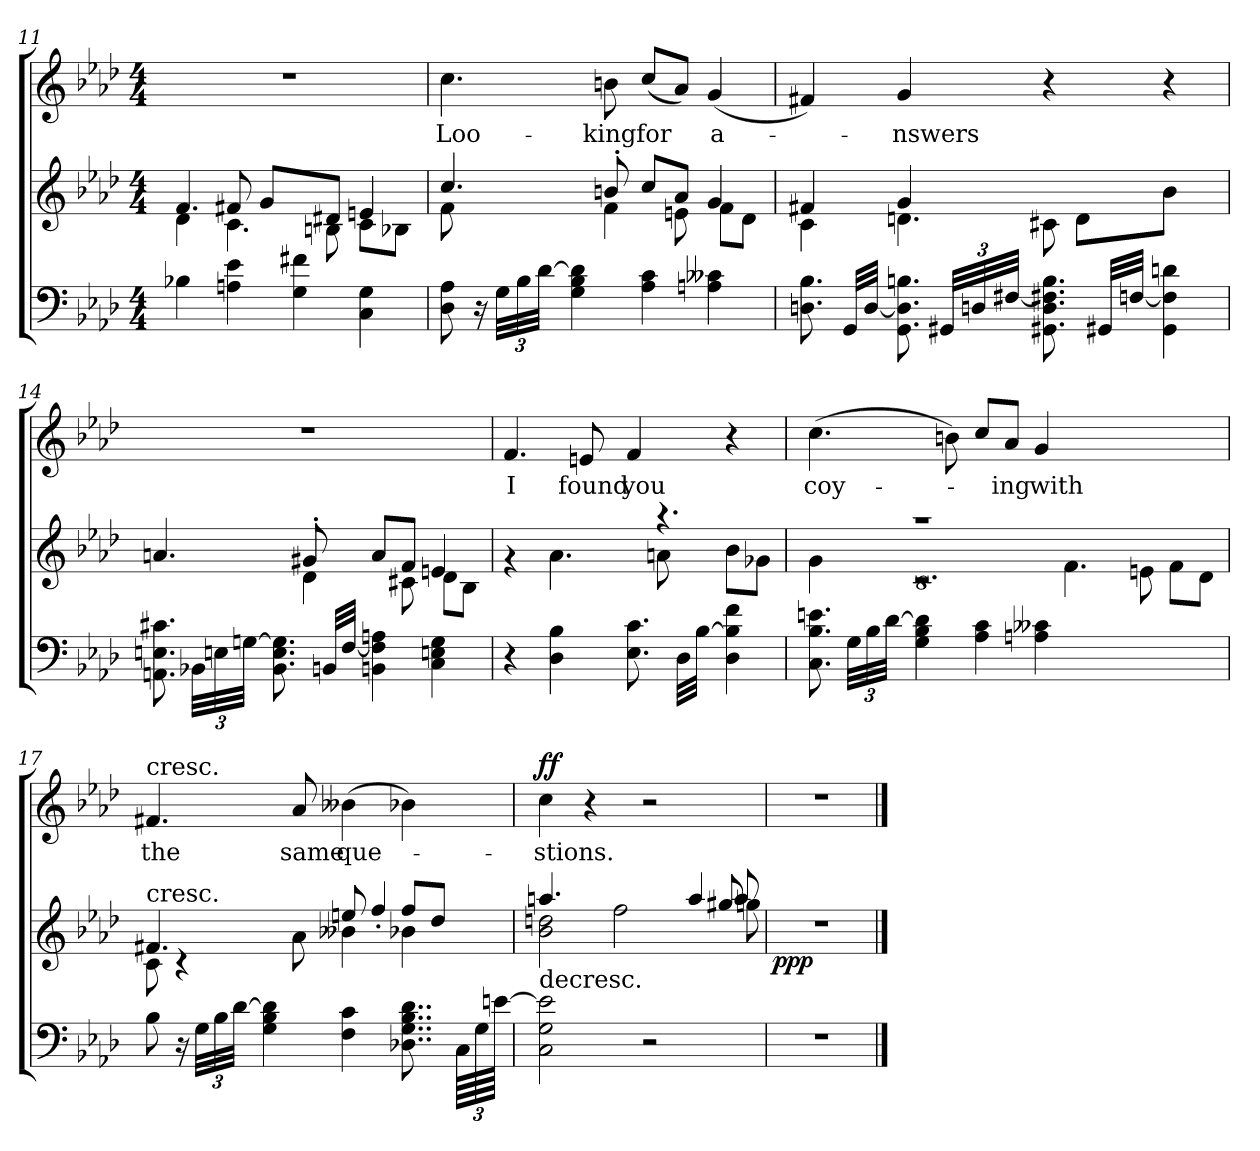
**kern	**kern	**dynam	**kern	**text	**dynam
*part2	*part2	*part2	*part1	*part1	*part1
*staff3	*staff2	*staff2/3	*staff1	*staff1	*staff1
*clefF4	*clefG2	*	*clefG2	*	*
*k[b-e-a-d-]	*k[b-e-a-d-]	*	*k[b-e-a-d-]	*	*
*A-:	*A-:	*	*A-:	*	*
*M4/4	*M4/4	*	*M4/4	*	*
=11	=11	=11	=11	=11	=11
*	*^	*	*	*	*
*	*	*^	*	*	*	*
4B-X\	4d-\	4.f/	4ryy	.	1r	.	.
4An\ 4e-\	4.c\	.	8f#X/	.	.	.	.
.	.	2ryy	8g/L	.	.	.	.
4G\ 4f#\	.	.	8ryy	.	.	.	.
.	8Bn\	.	8d#X/J	.	.	.	.
4C\ 4G\	4en/	.	8c\L	.	.	.	.
.	.	8ryy	8B-X\J	.	.	.	.
!!LO:PB:g=z
=12	=12	=12	=12	=12	=12	=12	=12
!	!	!	!	!	!	!LO:LY:b	!
*	*	*v	*v	*	*	*	*
8D-\ 8A-\	4.cc/	8f\	.	4.cc\	Loo-	.
16rC	.	4ryy	.	.	.	.
*Xbrackettup	*	*	*	*	*	*
48G\LLL	.	.	.	.	.	.
48B-\	.	.	.	.	.	.
[>48d-\JJJ	.	.	.	.	.	.
4G\ 4B-\ 4d-\]	.	.	.	.	.	.
!	!	!	!	!	!LO:LY:b	!
.	8bn'>/	4f\	.	8bn\	-king	.
!	!	!	!	!	!LO:LY:b	!
4A-\ 4c\	8cc/L	.	.	(<8cc/L	for	.
.	8a-/J	8en\	.	8a-/J)	.	.
!	!	!	!	!	!LO:LY:b:rj	!
4An\ 4c--X\	4g/	8f\L	.	(<4g/	a-	.
.	.	8d-\J	.	.	.	.
=13	=13	=13	=13	=13	=13	=13
8.Dn\ 8.B-\	4f#X/	4c\	.	4f#X/)	.	.
32GG/LLL	.	.	.	.	.	.
[<32D/JJJ	.	.	.	.	.	.
!	!	!	!	!	!LO:LY:b	!
8.GG\ 8.D\] 8.Bn\	4g/	4.dn\	.	4g/	-nswers	.
48GG#X/LLL	.	.	.	.	.	.
48Dn/	.	.	.	.	.	.
[<48F#X/JJJ	.	.	.	.	.	.
8.GG#X\ 8.D\ 8.F#X\] 8.B\	8c#X\	.	.	4r	.	.
.	8d\L	8ryy	.	.	.	.
32GG#X/LLL	.	.	.	.	.	.
[<32Fn/JJJ	.	.	.	.	.	.
4GG#\ 4Fn\] 4dn\	8b-\J	4ryy	.	4r	.	.
.	8ryy	.	.	.	.	.
=14	=14	=14	=14	=14	=14	=14
8.AAn\ 8.En\ 8.c#X\	4.an/	4.ryy	.	1r	.	.
48BB-X\LLL	.	.	.	.	.	.
48En\	.	.	.	.	.	.
[>48Gn\JJJ	.	.	.	.	.	.
8.BB-\ 8.E\ 8.G\]	.	.	.	.	.	.
.	8g#X'>/	4d-\	.	.	.	.
32BBn/LLL	.	.	.	.	.	.
[<32F/JJJ	.	.	.	.	.	.
4BBn\ 4F\] 4An\	8a/L	.	.	.	.	.
.	8f/J	8c#X\	.	.	.	.
4C\ 4En\ 4G\	4en/	8d-\L	.	.	.	.
.	.	8B-\J	.	.	.	.
=15	=15	=15	=15	=15	=15	=15
!	!	!	!	!	!LO:LY:b:rj	!
4r	4rf	2ryy	.	4.f/	I	.
4D-\ 4B-\	4.a-\	.	.	.	.	.
!	!	!	!	!	!LO:LY:b	!
.	.	.	.	8en/	found	.
!	!	!	!	!	!LO:LY:b	!
8.E-\ 8.c\	.	8ryy	.	4f/	you	.
.	4.raa	8an\	.	.	.	.
32D-\LLL	.	.	.	.	.	.
[>32B-\JJJ	.	.	.	.	.	.
4D-\ 4B-\] 4f\	.	8b-\L	.	4r	.	.
.	.	8g-X\J	.	.	.	.
=16	=16	=16	=16	=16	=16	=16
!	!	!	!	!	!LO:LY:b	!
8.C\ 8.B-\ 8.en\	4g\	4ryy	.	(>4.cc\	coy-	.
48G\LLL	.	.	.	.	.	.
48B-\	.	.	.	.	.	.
[>48d-\JJJ	.	.	.	.	.	.
4G\ 4B-\ 4d-\]	8%5raa	2.rc	.	.	.	.
.	.	.	.	8bn\)	.	.
4A-\ 4c\	.	.	.	8cc/L	.	.
!	!	!	!	!	!LO:LY:b	!
.	.	.	.	8a-/J	-ing	.
!	!	!	!	!	!LO:LY:b	!
4An\ 4c--X\	.	.	.	4g/	with	.
.	4.f\	.	.	.	.	.
2ryy	.	2ryy	.	2ryy	.	.
.	8en\	.	.	.	.	.
.	8f\L	.	.	.	.	.
8ryy	8d-\J	8ryy	.	8ryy	.	.
!!LO:LB:g=z
=17	=17	=17	=17	=17	=17	=17
*	*	*^	*	*	*	*
!	!	!	!	!	!LO:TX:a:t=cresc.	!	!
!	!LO:TX:a:t=cresc.	!	!	!	!	!	!
!	!	!	!	!	!	!LO:LY:b:rj	!
8B-\	4.f#X/	8c\	2ryy	.	4.f#X/	the	.
16rC	.	4rc	.	.	.	.	.
48G\LLL	.	.	.	.	.	.	.
48B-\	.	.	.	.	.	.	.
[>48d-\JJJ	.	.	.	.	.	.	.
4G\ 4B-\ 4d-\]	.	.	.	.	.	.	.
!	!	!	!	!	!	!LO:LY:b	!
.	8a-\	4ryy	.	.	8a-/	same	.
!	!	!	!	!	!	!LO:LY:b:rj	!
4F\ 4c\	4b--X\	.	8een/	.	(>4b--X\	que-	.
.	.	4ff'>/	8ryy	.	.	.	.
8..D-X\ 8..G\ 8..B-\ 8..d-\	8ff/L	.	4b-X\	.	4b-X\)	.	.
.	8dd-/J	8ryy	.	.	.	.	.
96C\LLLL	.	.	.	.	.	.	.
96G\	.	.	.	.	.	.	.
[>96en\JJJJ	.	.	.	.	.	.	.
=18	=18	=18	=18	=18	=18	=18	=18
*	*	*	*^	*	*	*	*
!	!LO:TX:b:t=decresc.	!	!	!	!	!	!	!
!	!	!	!	!	!	!	!LO:LY:b	!LO:DY:a
2C\ 2G\ 2en\]	2b-\ 2ddn\	4.aan/	2..ryy	2..ryy	.	4cc\	-stions.	ff
.	.	.	.	.	.	4r	.	.
.	.	2ff\	.	.	.	.	.	.
2r	4ryy	.	.	.	.	2r	.	.
.	4aa/	.	.	.	.	.	.	.
.	.	8gg#X/	8aa/	8ggn\	.	.	.	.
=19	=19	=19	=19	=19	=19	=19	=19	=19
!	!	!	!	!	!LO:DY:b	!	!	!
*	*v	*v	*v	*v	*	*	*	*
1r	1r	ppp	1r	.	.
==	==	==	==	==	==
*-	*-	*-	*-	*-	*-
